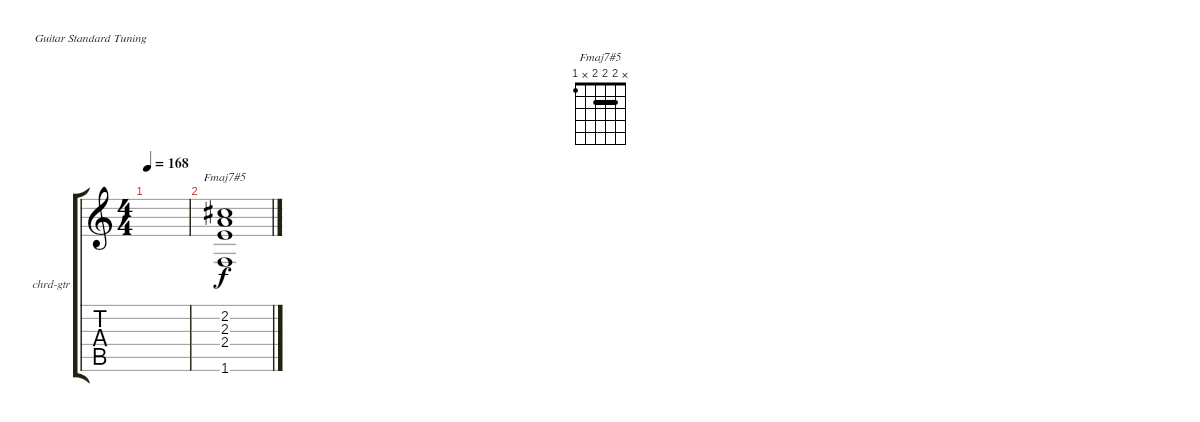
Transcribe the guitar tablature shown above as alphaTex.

\bracketExtendMode groupsimilarinstruments
\firstSystemTrackNameOrientation horizontal
\otherSystemsTrackNameOrientation horizontal
\track ("Guitar Chords" "chrd-gtr") {instrument acousticguitarnylon}
\staff {score tabs}
\tuning (E4 B3 G3 D3 A2 E2)
\chord ("Fmaj7#5" x 2 2 2 x 1) {showfingering false barre (2 2)}
\ts (4 4)
\tempo 168
\clef g2
\scale
0.333333
\ks c
|
\scale
0.333333 (1.6 2.4 2.3 2.2).1{ch "Fmaj7#5"}
